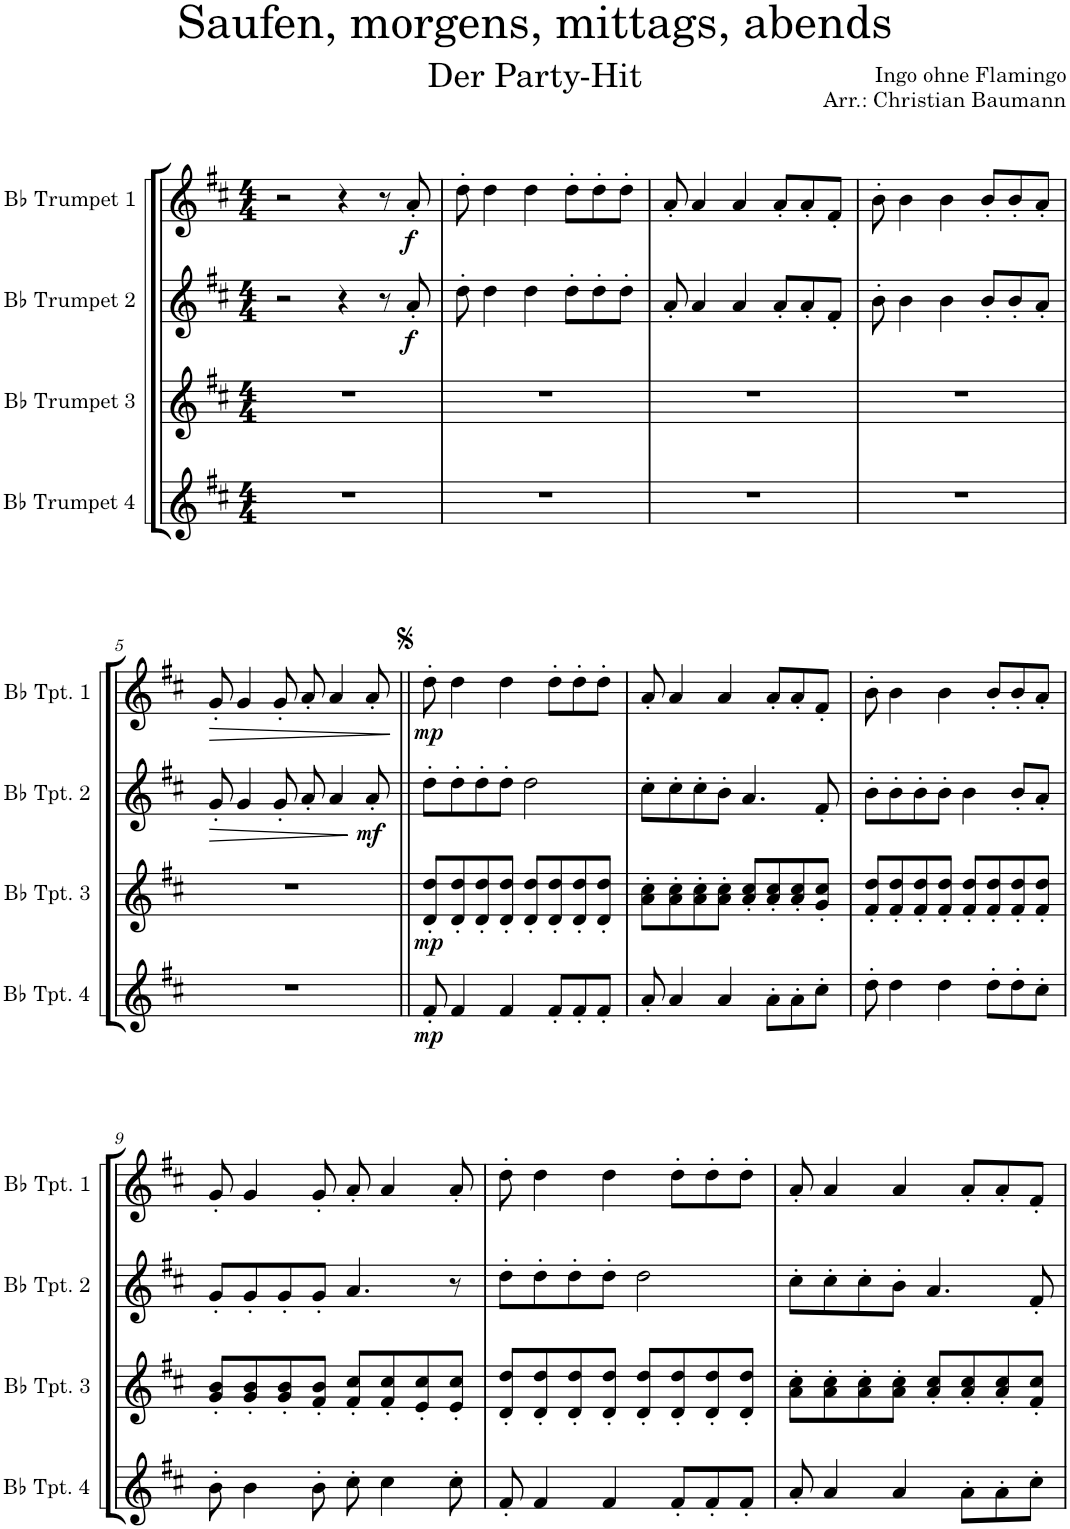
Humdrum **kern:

**kern	**dynam	**kern	**dynam	**kern	**dynam	**kern	**dynam
*part4	*part4	*part3	*part3	*part2	*part2	*part1	*part1
*staff4	*staff4	*staff3	*staff3	*staff2	*staff2	*staff1	*staff1
*I"Bb Trumpet 4	*	*I"Bb Trumpet 3	*	*I"Bb Trumpet 2	*	*I"Bb Trumpet 1	*
*I'Bb Tpt. 4	*	*I'Bb Tpt. 3	*	*I'Bb Tpt. 2	*	*I'Bb Tpt. 1	*
*clefG2	*	*clefG2	*	*clefG2	*	*clefG2	*
*Trd1c2	*	*Trd1c2	*	*Trd1c2	*	*Trd1c2	*
*k[f#c#]	*	*k[f#c#]	*	*k[f#c#]	*	*k[f#c#]	*
*M4/4	*	*M4/4	*	*M4/4	*	*M4/4	*
=1	=1	=1	=1	=1	=1	=1	=1
1r	.	1r	.	2r	.	2r	.
.	.	.	.	4r	.	4r	.
.	.	.	.	8r	.	8r	.
!	!	!	!	!	!LO:DY:b	!	!LO:DY:b
.	.	.	.	8a'/	f	8a'/	f
=2	=2	=2	=2	=2	=2	=2	=2
1r	.	1r	.	8dd'\	.	8dd'\	.
.	.	.	.	4dd\	.	4dd\	.
.	.	.	.	4dd\	.	4dd\	.
.	.	.	.	8dd'\L	.	8dd'\L	.
.	.	.	.	8dd'\	.	8dd'\	.
.	.	.	.	8dd'\J	.	8dd'\J	.
=3	=3	=3	=3	=3	=3	=3	=3
1r	.	1r	.	8a'/	.	8a'/	.
.	.	.	.	4a/	.	4a/	.
.	.	.	.	4a/	.	4a/	.
.	.	.	.	8a'/L	.	8a'/L	.
.	.	.	.	8a'/	.	8a'/	.
.	.	.	.	8f#'/J	.	8f#'/J	.
=4	=4	=4	=4	=4	=4	=4	=4
1r	.	1r	.	8b'\	.	8b'\	.
.	.	.	.	4b\	.	4b\	.
.	.	.	.	4b\	.	4b\	.
.	.	.	.	8b'/L	.	8b'/L	.
.	.	.	.	8b'/	.	8b'/	.
.	.	.	.	8a'/J	.	8a'/J	.
!!LO:LB:g=z
=5	=5	=5	=5	=5	=5	=5	=5
!	!	!	!	!	!LO:HP:b	!	!LO:HP:b
1r	.	1r	.	8g'/	>	8g'/	>
.	.	.	.	4g/	.	4g/	.
.	.	.	.	8g'/	.	8g'/	.
.	.	.	.	8a'/	.	8a'/	.
.	.	.	.	4a/	.	4a/	.
!	!	!	!	!	!LO:DY:n=1:b	!	!
.	.	.	.	8a'/	] mf	8a'/	.
.	.	.	.	.	.	.	]
=6||	=6||	=6||	=6||	=6||	=6||	=6||	=6||
!	!LO:DY:b	!	!LO:DY:b	!	!	!	!LO:DY:b
8f#'/	mp	8d/' 8dd/'L	mp	8dd'\L	.	8dd'\	mp
4f#/	.	8d/' 8dd/'	.	8dd'\	.	4dd\	.
.	.	8d/' 8dd/'	.	8dd'\	.	.	.
4f#/	.	8d/' 8dd/'J	.	8dd'\J	.	4dd\	.
.	.	8d/' 8dd/'L	.	2dd\	.	.	.
8f#'/L	.	8d/' 8dd/'	.	.	.	8dd'\L	.
8f#'/	.	8d/' 8dd/'	.	.	.	8dd'\	.
8f#'/J	.	8d/' 8dd/'J	.	.	.	8dd'\J	.
=7	=7	=7	=7	=7	=7	=7	=7
8a'/	.	8a\' 8cc#\'L	.	8cc#'\L	.	8a'/	.
4a/	.	8a\' 8cc#\'	.	8cc#'\	.	4a/	.
.	.	8a\' 8cc#\'	.	8cc#'\	.	.	.
4a/	.	8a\' 8cc#\'J	.	8b'\J	.	4a/	.
.	.	8a/' 8cc#/'L	.	4.a/	.	.	.
8a'\L	.	8a/' 8cc#/'	.	.	.	8a'/L	.
8a'\	.	8a/' 8cc#/'	.	.	.	8a'/	.
8cc#'\J	.	8g/' 8cc#/'J	.	8f#'/	.	8f#'/J	.
=8	=8	=8	=8	=8	=8	=8	=8
8dd'\	.	8f#/' 8dd/'L	.	8b'\L	.	8b'\	.
4dd\	.	8f#/' 8dd/'	.	8b'\	.	4b\	.
.	.	8f#/' 8dd/'	.	8b'\	.	.	.
4dd\	.	8f#/' 8dd/'J	.	8b'\J	.	4b\	.
.	.	8f#/' 8dd/'L	.	4b\	.	.	.
8dd'\L	.	8f#/' 8dd/'	.	.	.	8b'/L	.
8dd'\	.	8f#/' 8dd/'	.	8b'/L	.	8b'/	.
8cc#'\J	.	8f#/' 8dd/'J	.	8a'/J	.	8a'/J	.
!!LO:LB:g=z
=9	=9	=9	=9	=9	=9	=9	=9
8b'\	.	8g/' 8b/'L	.	8g'/L	.	8g'/	.
4b\	.	8g/' 8b/'	.	8g'/	.	4g/	.
.	.	8g/' 8b/'	.	8g'/	.	.	.
8b'\	.	8f#/' 8b/'J	.	8g'/J	.	8g'/	.
8cc#'\	.	8f#/' 8cc#/'L	.	4.a/	.	8a'/	.
4cc#\	.	8f#/' 8cc#/'	.	.	.	4a/	.
.	.	8e/' 8cc#/'	.	.	.	.	.
8cc#'\	.	8e/' 8cc#/'J	.	8r	.	8a'/	.
=10	=10	=10	=10	=10	=10	=10	=10
8f#'/	.	8d/' 8dd/'L	.	8dd'\L	.	8dd'\	.
4f#/	.	8d/' 8dd/'	.	8dd'\	.	4dd\	.
.	.	8d/' 8dd/'	.	8dd'\	.	.	.
4f#/	.	8d/' 8dd/'J	.	8dd'\J	.	4dd\	.
.	.	8d/' 8dd/'L	.	2dd\	.	.	.
8f#'/L	.	8d/' 8dd/'	.	.	.	8dd'\L	.
8f#'/	.	8d/' 8dd/'	.	.	.	8dd'\	.
8f#'/J	.	8d/' 8dd/'J	.	.	.	8dd'\J	.
=11	=11	=11	=11	=11	=11	=11	=11
8a'/	.	8a\' 8cc#\'L	.	8cc#'\L	.	8a'/	.
4a/	.	8a\' 8cc#\'	.	8cc#'\	.	4a/	.
.	.	8a\' 8cc#\'	.	8cc#'\	.	.	.
4a/	.	8a\' 8cc#\'J	.	8b'\J	.	4a/	.
.	.	8a/' 8cc#/'L	.	4.a/	.	.	.
8a'\L	.	8a/' 8cc#/'	.	.	.	8a'/L	.
8a'\	.	8a/' 8cc#/'	.	.	.	8a'/	.
8cc#'\J	.	8f#/' 8cc#/'J	.	8f#'/	.	8f#'/J	.
=	=	=	=	=	=	=	=
*-	*-	*-	*-	*-	*-	*-	*-
